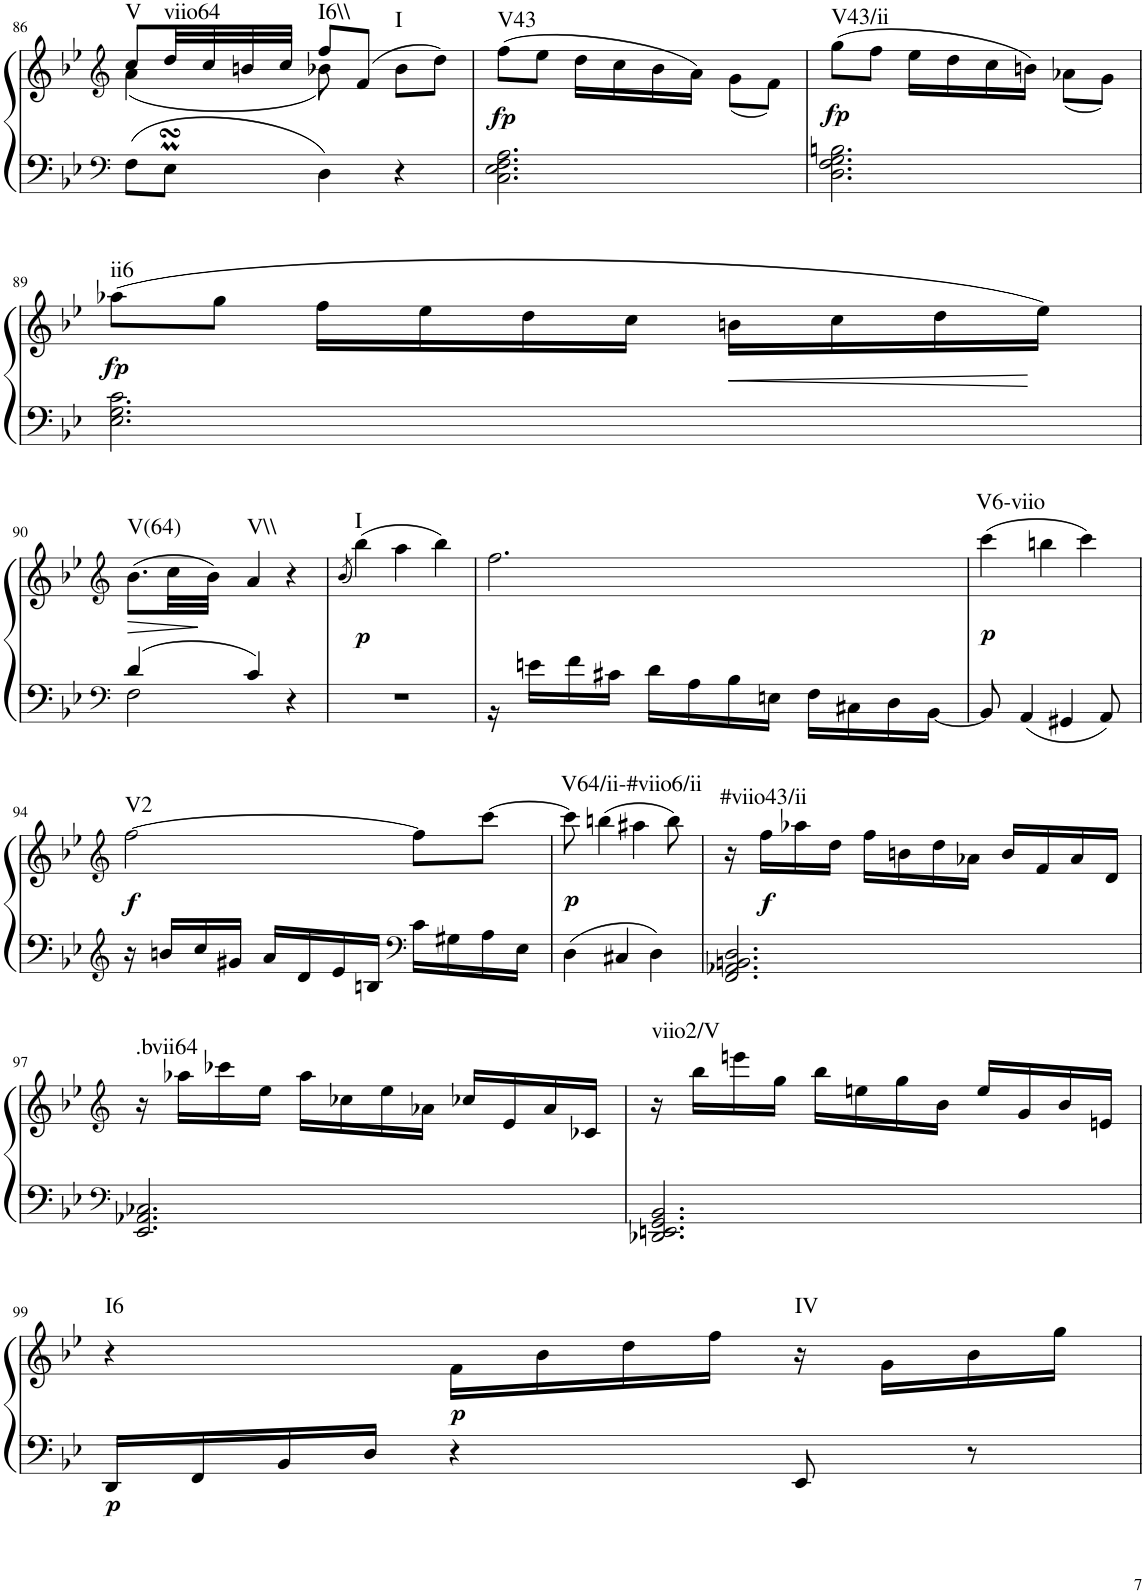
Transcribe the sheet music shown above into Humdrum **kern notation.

**kern	**kern	**dynam	**harte
*part1	*part1	*part1	*part1
*staff2	*staff1	*staff1/2	*
*I"unbenannt2	*	*	*
!!LO:PB:g=z
*clefF4	*clefG2	*	*
*k[b-e-]	*k[b-e-]	*	*
*M3/4	*M3/4	*	*
=86	=86	=86	=86
*	*^	*	*
!	!	!	!	!LO:H:kt=V
8F\L	8cc/L	(4a\	.	N
!	!	!	!	!LO:H:kt=viio64
8E-sSSsM\J	32dd/LL	.	.	N
.	32cc/	.	.	.
.	32bn/	.	.	.
.	32cc/JJJ	.	.	.
!	!	!	!	!LO:H:kt=I6\\
4D\	8ff/L	8b-X\)	.	N
.	(8f/J	4.ryy	.	.
!	!	!	!	!LO:H:kt=I
4r	8b-\L	.	.	N
.	8dd\J)	.	.	.
=87	=87	=87	=87	=87
*^	*	*	*	*
!	!	!	!	!LO:DY:b	!LO:H:kt=V43
2.ryy	2.C\ 2.E-\ 2.F\ 2.A\	(8ff\L	2ryy	fp	N
.	.	8ee-\J	.	.	.
.	.	16dd\LL	.	.	.
.	.	16cc\	.	.	.
.	.	16b-\	.	.	.
.	.	16a\JJ)	.	.	.
.	.	4ryy	(8g\L	.	.
.	.	.	8f\J)	.	.
=88	=88	=88	=88	=88	=88
!	!	!	!	!LO:DY:b	!LO:H:kt=V43/ii
2.ryy	2.D\ 2.F\ 2.G\ 2.Bn\	(8gg\L	2ryy	fp	N
.	.	8ff\J	.	.	.
.	.	16ee-\LL	.	.	.
.	.	16dd\	.	.	.
.	.	16cc\	.	.	.
.	.	16bn\JJ)	.	.	.
.	.	4ryy	(8a-X\L	.	.
.	.	.	8g\J)	.	.
!!LO:LB:g=z
=89	=89	=89	=89	=89	=89
!	!	!	!	!LO:DY:b	!LO:H:kt=ii6
*	*	*v	*v	*	*
2.ryy	2.E-\ 2.G\ 2.c\	(8aa-X\L	fp	N
.	.	8gg\J	.	.
.	.	16ff\LL	.	.
.	.	16ee-\	.	.
.	.	16dd\	.	.
.	.	16cc\JJ	.	.
!	!	!	!LO:HP:b	!
.	.	16bn\LL	<	.
.	.	16cc\	.	.
.	.	16dd\	.	.
.	.	16ee-\JJ)	[	.
!!LO:LB:g=z
=90	=90	=90	=90	=90
*clefF4	*	*clefG2	*	*
!	!	!	!LO:HP:b	!LO:H:kt=V(64)
4d/	2F\	(8.b-\L	>	N
.	.	32cc\LL	.	.
.	.	32b-\JJJ)	]	.
!	!	!	!	!LO:H:kt=V\\
4c/	.	4a/	.	N
4r	4ryy	4r	.	.
*v	*v	*	*	*
=91	=91	=91	=91
.	(8qb-/	.	.
!	!	!LO:DY:b	!LO:H:kt=I
2.r	(4bb-\)	p	N
.	4aa\	.	.
.	4bb-\)	.	.
=92	=92	=92	=92
*^	*	*	*
2.ryy	16r	2.ff\	.	.
.	16en\LL	.	.	.
.	16f\	.	.	.
.	16c#X\JJ	.	.	.
.	16d\LL	.	.	.
.	16A\	.	.	.
.	16B-\	.	.	.
.	16En\JJ	.	.	.
.	16F\LL	.	.	.
.	16C#X\	.	.	.
.	16D\	.	.	.
.	[16BB-\JJ	.	.	.
=93	=93	=93	=93	=93
!	!	!	!LO:DY:b	!LO:H:kt=V6-viio
2.ryy	8BB-/]	(4ccc\	p	N
.	4AA/	.	.	.
.	.	4bbn\	.	.
.	4GG#X/	.	.	.
.	.	4ccc\)	.	.
.	8AA/	.	.	.
*v	*v	*	*	*
!!LO:LB:g=z
=94	=94	=94	=94
*clefG2	*clefG2	*	*
*^	*	*	*
!	!	!	!LO:DY:b	!LO:H:kt=V2
*v	*v	*	*	*
16r	[2ff\	f	N
16bn/LL	.	.	.
16cc/	.	.	.
16g#X/JJ	.	.	.
16a/LL	.	.	.
16d/	.	.	.
16e-/	.	.	.
16Bn/JJ	.	.	.
*clefF4	*	*	*
16c\LL	8ff\L]	.	.
16G#X\	.	.	.
16A\	[8ccc\J	.	.
16E-\JJ	.	.	.
=95	=95	=95	=95
!	!	!LO:DY:b	!LO:H:kt=V64/ii-#viio6/ii
4D\	8ccc\]	p	N
.	(4bbn\	.	.
4C#X/	.	.	.
.	4aa#X\	.	.
4D\	.	.	.
.	8bb\)	.	.
=96	=96	=96	=96
!	!	!	!LO:H:kt=#viio43/ii
2.FF/ 2.AA-X/ 2.BBn/ 2.D/	16r	.	N
!	!	!LO:DY:b	!
.	16ff\LL	f	.
.	16aa-X\	.	.
.	16dd\JJ	.	.
.	16ff\LL	.	.
.	16bn\	.	.
.	16dd\	.	.
.	16a-X\JJ	.	.
.	16b/LL	.	.
.	16f/	.	.
.	16a-/	.	.
.	16d/JJ	.	.
!!LO:LB:g=z
=97	=97	=97	=97
*clefF4	*clefG2	*	*
!	!	!	!LO:H:kt=.bvii64
2.EE-/ 2.AA-X/ 2.C-X/	16r	.	N
.	16aa-X\LL	.	.
.	16ccc-X\	.	.
.	16ee-\JJ	.	.
.	16aa-\LL	.	.
.	16cc-X\	.	.
.	16ee-\	.	.
.	16a-X\JJ	.	.
.	16cc-X/LL	.	.
.	16e-/	.	.
.	16a-/	.	.
.	16c-X/JJ	.	.
=98	=98	=98	=98
!	!	!	!LO:H:kt=viio2/V
2.DD-X/ 2.EEn/ 2.GG/ 2.BB-/	16r	.	N
.	16bb-\LL	.	.
.	16eeen\	.	.
.	16gg\JJ	.	.
.	16bb-\LL	.	.
.	16een\	.	.
.	16gg\	.	.
.	16b-\JJ	.	.
.	16ee/LL	.	.
.	16g/	.	.
.	16b-/	.	.
.	16en/JJ	.	.
!!LO:LB:g=z
=99	=99	=99	=99
!	!	!LO:DY:b=2	!LO:H:kt=I6
16DD/LL	4r	p	N
16FF/	.	.	.
16BB-/	.	.	.
16D/JJ	.	.	.
!	!	!LO:DY:b	!
4r	16f\LL	p	.
.	16b-\	.	.
.	16dd\	.	.
.	16ff\JJ	.	.
!	!	!	!LO:H:kt=IV
8EE-/	16r	.	N
.	16g\LL	.	.
8r	16b-\	.	.
.	16gg\JJ	.	.
=	=	=	=
*-	*-	*-	*-
